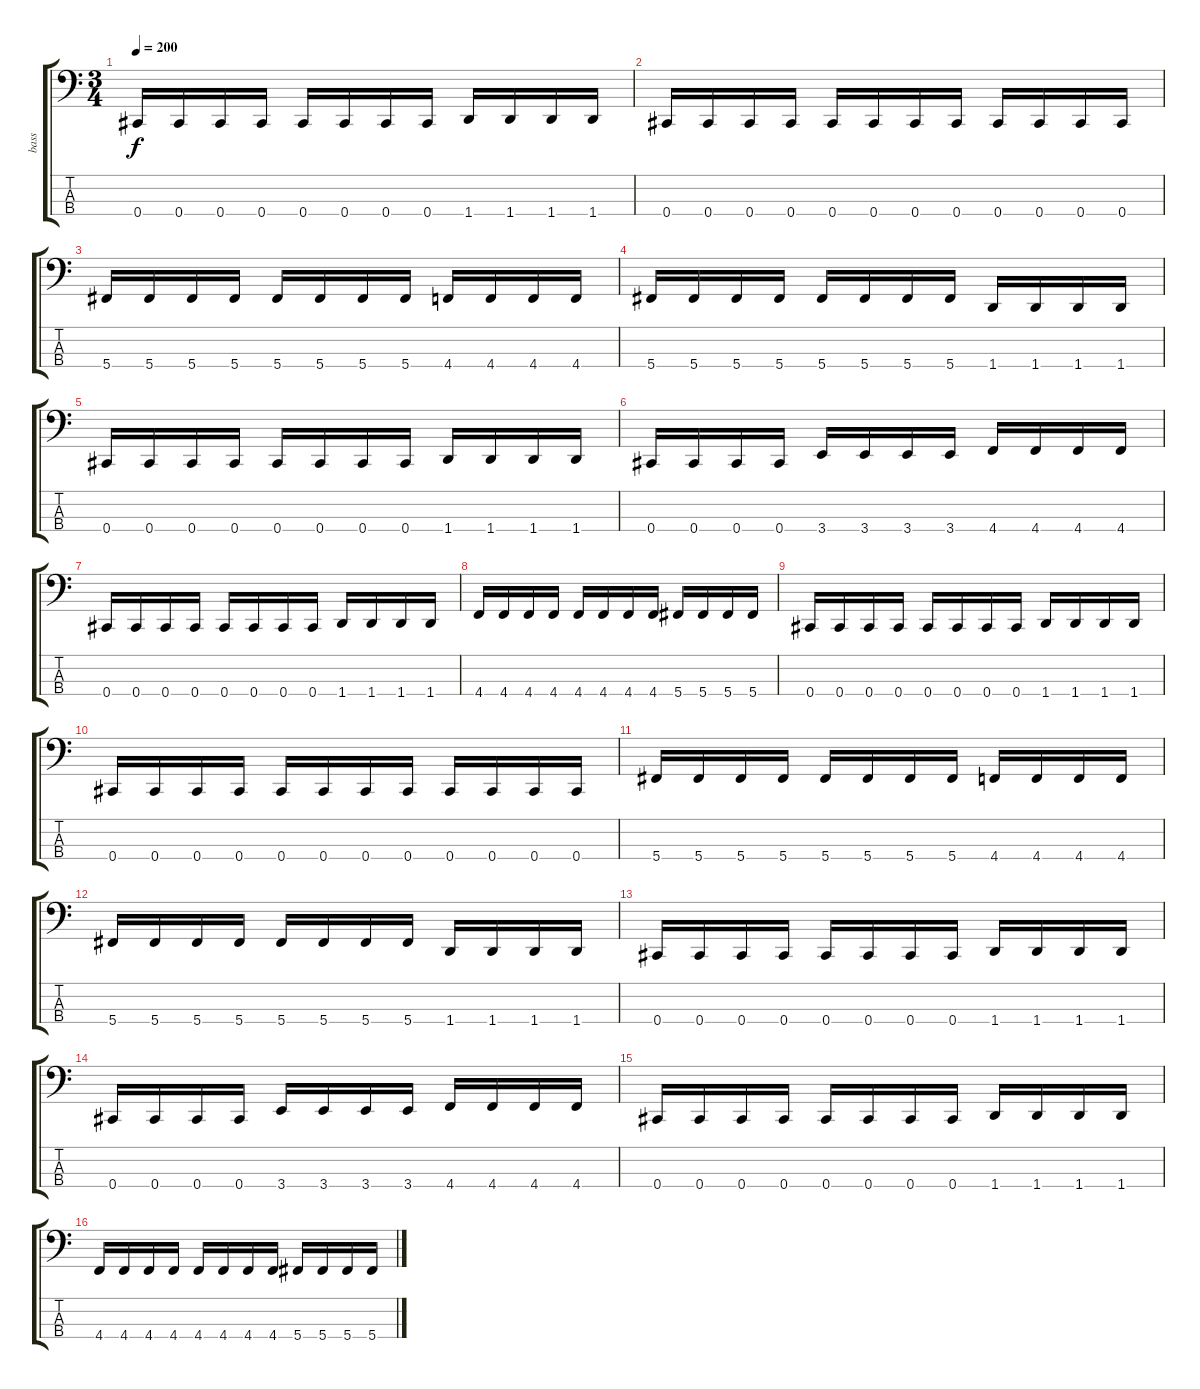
\track ("bass" "bass") {instrument electricbassfinger}
\staff {score tabs}
\tuning (E2 B1 Gb1 Db1) {hide}
\ts (3 4)
\tempo 200
\clef f4
\ks c
0.4.16{dy f} 0.4.16 0.4.16 0.4.16 0.4.16 0.4.16 0.4.16 0.4.16 1.4.16 1.4.16 1.4.16 1.4.16 |
0.4.16 0.4.16 0.4.16 0.4.16 0.4.16 0.4.16 0.4.16 0.4.16 0.4.16 0.4.16 0.4.16 0.4.16 |
5.4.16 5.4.16 5.4.16 5.4.16 5.4.16 5.4.16 5.4.16 5.4.16 4.4.16 4.4.16 4.4.16 4.4.16 |
5.4.16 5.4.16 5.4.16 5.4.16 5.4.16 5.4.16 5.4.16 5.4.16 1.4.16 1.4.16 1.4.16 1.4.16 |
0.4.16 0.4.16 0.4.16 0.4.16 0.4.16 0.4.16 0.4.16 0.4.16 1.4.16 1.4.16 1.4.16 1.4.16 |
0.4.16 0.4.16 0.4.16 0.4.16 3.4.16 3.4.16 3.4.16 3.4.16 4.4.16 4.4.16 4.4.16 4.4.16 |
0.4.16 0.4.16 0.4.16 0.4.16 0.4.16 0.4.16 0.4.16 0.4.16 1.4.16 1.4.16 1.4.16 1.4.16 |
4.4.16 4.4.16 4.4.16 4.4.16 4.4.16 4.4.16 4.4.16 4.4.16 5.4.16 5.4.16 5.4.16 5.4.16 |
0.4.16 0.4.16 0.4.16 0.4.16 0.4.16 0.4.16 0.4.16 0.4.16 1.4.16 1.4.16 1.4.16 1.4.16 |
0.4.16 0.4.16 0.4.16 0.4.16 0.4.16 0.4.16 0.4.16 0.4.16 0.4.16 0.4.16 0.4.16 0.4.16 |
5.4.16 5.4.16 5.4.16 5.4.16 5.4.16 5.4.16 5.4.16 5.4.16 4.4.16 4.4.16 4.4.16 4.4.16 |
5.4.16 5.4.16 5.4.16 5.4.16 5.4.16 5.4.16 5.4.16 5.4.16 1.4.16 1.4.16 1.4.16 1.4.16 |
0.4.16 0.4.16 0.4.16 0.4.16 0.4.16 0.4.16 0.4.16 0.4.16 1.4.16 1.4.16 1.4.16 1.4.16 |
0.4.16 0.4.16 0.4.16 0.4.16 3.4.16 3.4.16 3.4.16 3.4.16 4.4.16 4.4.16 4.4.16 4.4.16 |
0.4.16 0.4.16 0.4.16 0.4.16 0.4.16 0.4.16 0.4.16 0.4.16 1.4.16 1.4.16 1.4.16 1.4.16 |
4.4.16 4.4.16 4.4.16 4.4.16 4.4.16 4.4.16 4.4.16 4.4.16 5.4.16 5.4.16 5.4.16 5.4.16
